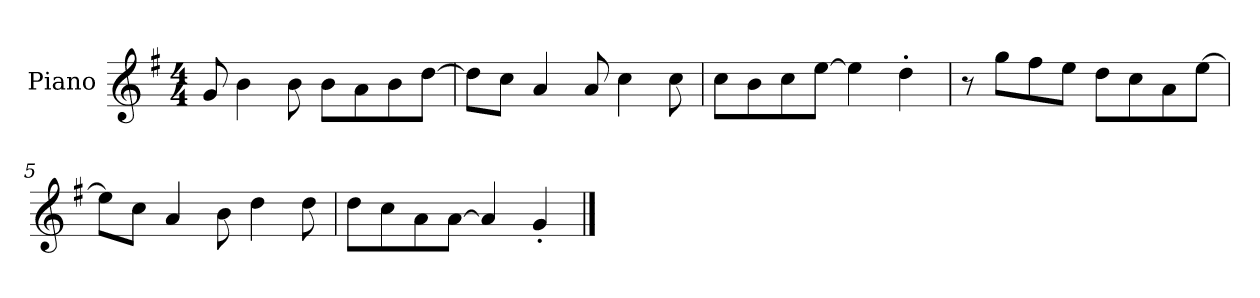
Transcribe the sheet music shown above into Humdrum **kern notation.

**kern
*part1
*staff1
*I"Piano
*I'P-no
*clefG2
*k[f#]
*M4/4
*MM90
=1
8g/
4b\
8b\
8b\L
8a\
8b\
[8dd\J
=2
8dd\L]
8cc\J
4a/
8a/
4cc\
8cc\
=3
8cc\L
8b\
8cc\
[8ee\J
4ee\]
4dd'\
=4
8r
8gg\L
8ff#\
8ee\J
8dd\L
8cc\
8a\
[8ee\J
=5
8ee\L]
8cc\J
4a/
8b\
4dd\
8dd\
!!LO:LB:g=z
=6
8dd\L
8cc\
8a\
[8a\J
4a/]
4g'/
==
*-
